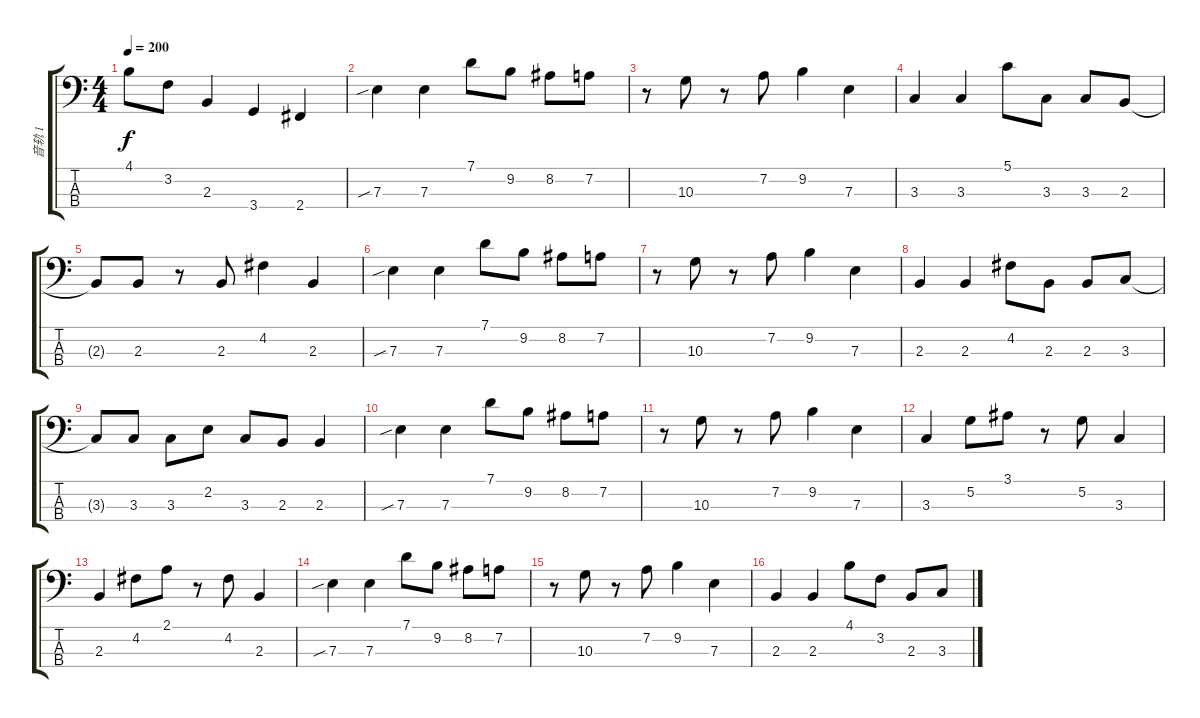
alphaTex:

\track ("音轨 1" "音轨 1") {instrument electricbassfinger}
\staff {score tabs}
\tuning (G2 D2 A1 E1) {hide}
\ts (4 4)
\tempo 200
\clef f4
\ks c
4.1.8{dy f} 3.2.8 2.3.4 3.4.4 2.4.4 |
7.3{sib}.4 7.3.4 7.1.8 9.2.8 8.2.8 7.2.8 |
r.8 10.3.8 r.8 7.2.8 9.2.4 7.3.4 |
3.3.4 3.3.4 5.1.8 3.3.8 3.3.8 2.3.8 |
2.3{t}.8 2.3.8 r.8 2.3.8 4.2.4 2.3.4 |
7.3{sib}.4 7.3.4 7.1.8 9.2.8 8.2.8 7.2.8 |
r.8 10.3.8 r.8 7.2.8 9.2.4 7.3.4 |
2.3.4 2.3.4 4.2.8 2.3.8 2.3.8 3.3.8 |
3.3{t}.8 3.3.8 3.3.8 2.2.8 3.3.8 2.3.8 2.3.4 |
7.3{sib}.4 7.3.4 7.1.8 9.2.8 8.2.8 7.2.8 |
r.8 10.3.8 r.8 7.2.8 9.2.4 7.3.4 |
3.3.4 5.2.8 3.1.8 r.8 5.2.8 3.3.4 |
2.3.4 4.2.8 2.1.8 r.8 4.2.8 2.3.4 |
7.3{sib}.4 7.3.4 7.1.8 9.2.8 8.2.8 7.2.8 |
r.8 10.3.8 r.8 7.2.8 9.2.4 7.3.4 |
2.3.4 2.3.4 4.1.8 3.2.8 2.3.8 3.3.8
